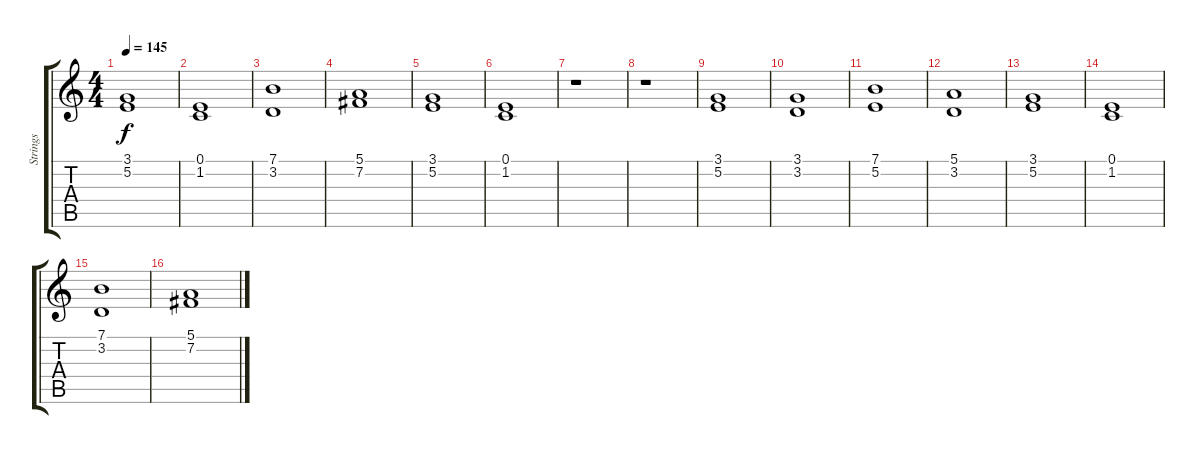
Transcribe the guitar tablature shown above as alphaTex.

\track ("Strings" "Strings") {instrument stringensemble1}
\staff {score tabs}
\tuning (E4 B3 G3 D3 A2 E2) {hide}
\ts (4 4)
\tempo 145
\clef g2
\ks c
(3.1 5.2).1{dy f} |
(0.1 1.2).1 |
(7.1 3.2).1 |
(5.1 7.2).1 |
(3.1 5.2).1 |
(0.1 1.2).1 |
r.1 |
r.1 |
(3.1 5.2).1 |
(3.1 3.2).1 |
(7.1 5.2).1 |
(5.1 3.2).1 |
(3.1 5.2).1 |
(0.1 1.2).1 |
(7.1 3.2).1 |
(5.1 7.2).1
